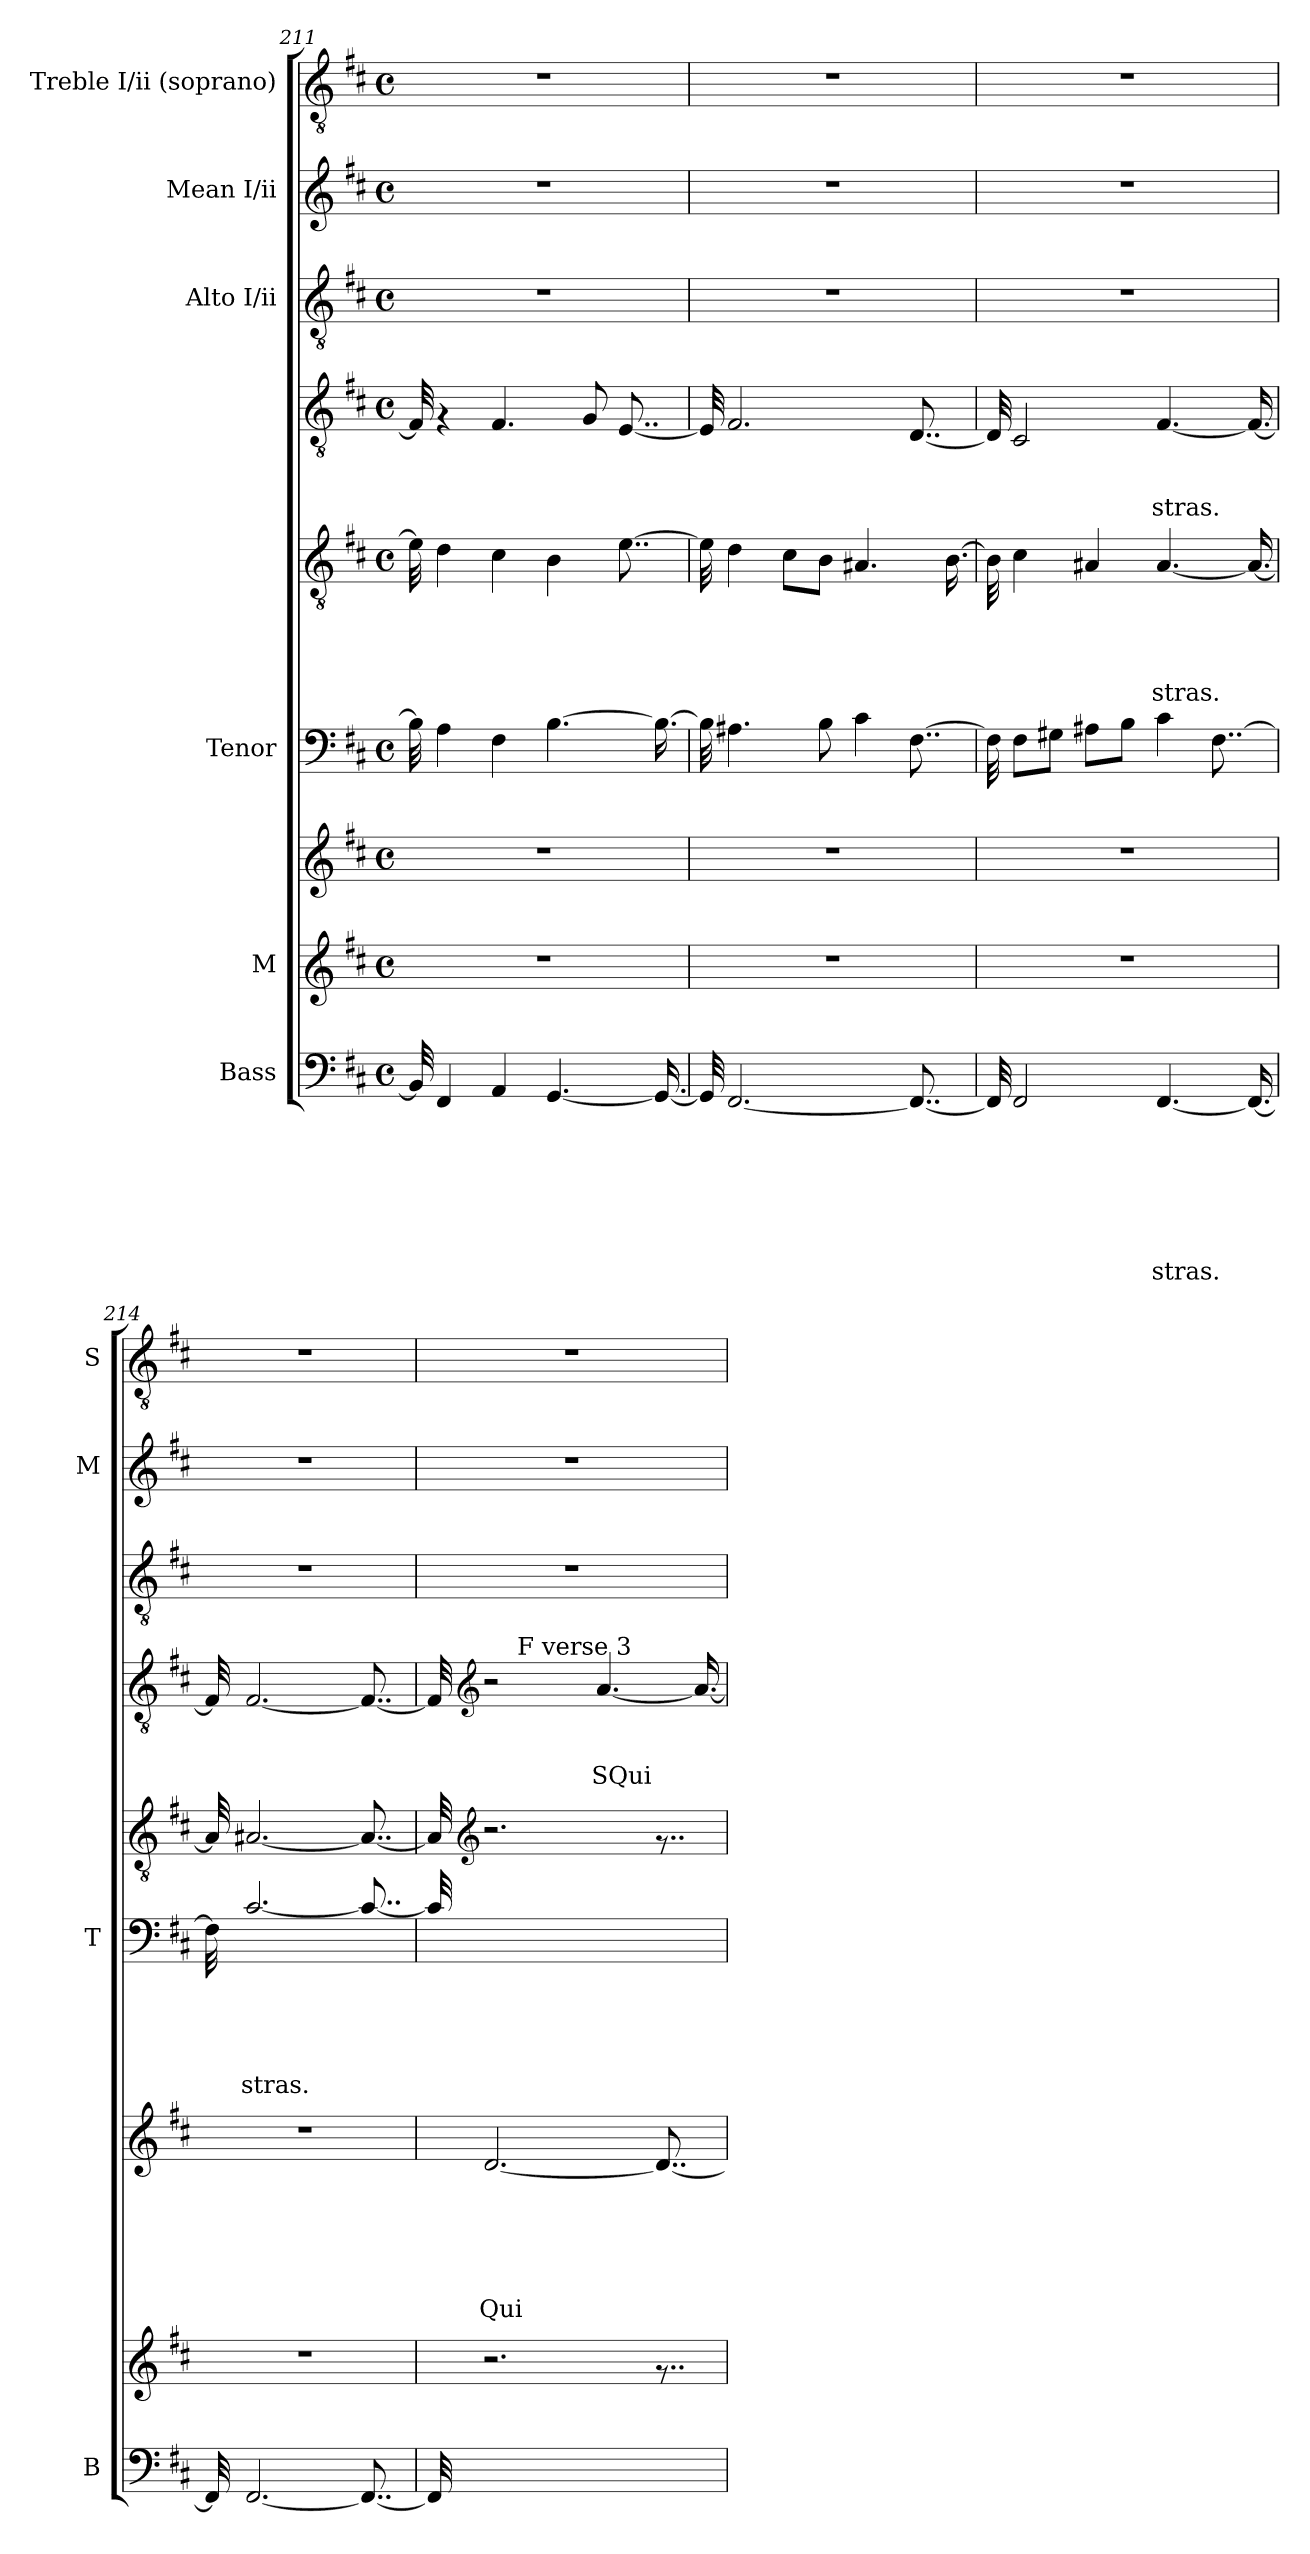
**kern	**text	**text	**text	**text	**text	**text	**text	**kern	**kern	**text	**text	**text	**text	**text	**text	**kern	**text	**text	**text	**text	**text	**kern	**text	**text	**text	**text	**kern	**text	**text	**text	**kern	**kern	**kern
*part8	*part8	*part8	*part8	*part8	*part8	*part8	*part8	*part7	*part7	*part7	*part7	*part7	*part7	*part7	*part7	*part6	*part6	*part6	*part6	*part6	*part6	*part5	*part5	*part5	*part5	*part5	*part4	*part4	*part4	*part4	*part3	*part2	*part1
*staff9	*staff9	*staff9	*staff9	*staff9	*staff9	*staff9	*staff9	*staff8	*staff7	*staff7	*staff7	*staff7	*staff7	*staff7	*staff7	*staff6	*staff6	*staff6	*staff6	*staff6	*staff6	*staff5	*staff5	*staff5	*staff5	*staff5	*staff4	*staff4	*staff4	*staff4	*staff3	*staff2	*staff1
*I"Bass	*	*	*	*	*	*	*	*I"M	*	*	*	*	*	*	*	*I"Tenor	*	*	*	*	*	*	*	*	*	*	*	*	*	*	*I"Alto I/ii	*I"Mean I/ii	*I"Treble I/ii (soprano)
*I'B	*	*	*	*	*	*	*	*	*	*	*	*	*	*	*	*I'T	*	*	*	*	*	*	*	*	*	*	*	*	*	*	*	*I'M	*I'S
*clefF4	*	*	*	*	*	*	*	*clefG2	*clefG2	*	*	*	*	*	*	*clefF4	*	*	*	*	*	*clefGv2	*	*	*	*	*clefGv2	*	*	*	*clefGv2	*clefG2	*clefGv2
*k[f#c#]	*	*	*	*	*	*	*	*k[f#c#]	*k[f#c#]	*	*	*	*	*	*	*k[f#c#]	*	*	*	*	*	*k[f#c#]	*	*	*	*	*k[f#c#]	*	*	*	*k[f#c#]	*k[f#c#]	*k[f#c#]
*D:	*	*	*	*	*	*	*	*D:	*D:	*	*	*	*	*	*	*D:	*	*	*	*	*	*D:	*	*	*	*	*D:	*	*	*	*D:	*D:	*D:
*M4/4	*	*	*	*	*	*	*	*M4/4	*M4/4	*	*	*	*	*	*	*M4/4	*	*	*	*	*	*M4/4	*	*	*	*	*M4/4	*	*	*	*M4/4	*M4/4	*M4/4
*met(c)	*	*	*	*	*	*	*	*met(c)	*met(c)	*	*	*	*	*	*	*met(c)	*	*	*	*	*	*met(c)	*	*	*	*	*met(c)	*	*	*	*met(c)	*met(c)	*met(c)
=211	=211	=211	=211	=211	=211	=211	=211	=211	=211	=211	=211	=211	=211	=211	=211	=211	=211	=211	=211	=211	=211	=211	=211	=211	=211	=211	=211	=211	=211	=211	=211	=211	=211
32BB/]	.	.	.	.	.	.	.	1r	1r	.	.	.	.	.	.	32B\]	.	.	.	.	.	32e\]	.	.	.	.	32F#/]	.	.	.	1r	1r	1r
4FF#/	.	.	.	.	.	.	.	.	.	.	.	.	.	.	.	4A\	.	.	.	.	.	4d\	.	.	.	.	4rF	.	.	.	.	.	.
4AA/	.	.	.	.	.	.	.	.	.	.	.	.	.	.	.	4F#\	.	.	.	.	.	4c#\	.	.	.	.	4.F#/	.	.	.	.	.	.
[<4.GG/	.	.	.	.	.	.	.	.	.	.	.	.	.	.	.	[>4.B\	.	.	.	.	.	4B\	.	.	.	.	.	.	.	.	.	.	.
.	.	.	.	.	.	.	.	.	.	.	.	.	.	.	.	.	.	.	.	.	.	.	.	.	.	.	8G/	.	.	.	.	.	.
.	.	.	.	.	.	.	.	.	.	.	.	.	.	.	.	.	.	.	.	.	.	[>8..e\	.	.	.	.	[<8..E/	.	.	.	.	.	.
16.GG/_	.	.	.	.	.	.	.	.	.	.	.	.	.	.	.	16.B\_	.	.	.	.	.	.	.	.	.	.	.	.	.	.	.	.	.
=212	=212	=212	=212	=212	=212	=212	=212	=212	=212	=212	=212	=212	=212	=212	=212	=212	=212	=212	=212	=212	=212	=212	=212	=212	=212	=212	=212	=212	=212	=212	=212	=212	=212
32GG/]	.	.	.	.	.	.	.	1r	1r	.	.	.	.	.	.	32B\]	.	.	.	.	.	32e\]	.	.	.	.	32E/]	.	.	.	1r	1r	1r
[<2.FF#/	.	.	.	.	.	.	.	.	.	.	.	.	.	.	.	4.A#X\	.	.	.	.	.	4d\	.	.	.	.	2.F#/	.	.	.	.	.	.
.	.	.	.	.	.	.	.	.	.	.	.	.	.	.	.	.	.	.	.	.	.	8c#\L	.	.	.	.	.	.	.	.	.	.	.
.	.	.	.	.	.	.	.	.	.	.	.	.	.	.	.	8B\	.	.	.	.	.	8B\J	.	.	.	.	.	.	.	.	.	.	.
.	.	.	.	.	.	.	.	.	.	.	.	.	.	.	.	4c#\	.	.	.	.	.	4.A#X/	.	.	.	.	.	.	.	.	.	.	.
8..FF#/_	.	.	.	.	.	.	.	.	.	.	.	.	.	.	.	[>8..F#\	.	.	.	.	.	.	.	.	.	.	[<8..D/	.	.	.	.	.	.
.	.	.	.	.	.	.	.	.	.	.	.	.	.	.	.	.	.	.	.	.	.	[>16.B\	.	.	.	.	.	.	.	.	.	.	.
=213	=213	=213	=213	=213	=213	=213	=213	=213	=213	=213	=213	=213	=213	=213	=213	=213	=213	=213	=213	=213	=213	=213	=213	=213	=213	=213	=213	=213	=213	=213	=213	=213	=213
32FF#/]	.	.	.	.	.	.	.	1r	1r	.	.	.	.	.	.	32F#\]	.	.	.	.	.	32B\]	.	.	.	.	32D/]	.	.	.	1r	1r	1r
2FF#/	.	.	.	.	.	.	.	.	.	.	.	.	.	.	.	8F#\L	.	.	.	.	.	4c#\	.	.	.	.	2C#/	.	.	.	.	.	.
.	.	.	.	.	.	.	.	.	.	.	.	.	.	.	.	8G#X\J	.	.	.	.	.	.	.	.	.	.	.	.	.	.	.	.	.
.	.	.	.	.	.	.	.	.	.	.	.	.	.	.	.	8A#X\L	.	.	.	.	.	4A#X/	.	.	.	.	.	.	.	.	.	.	.
.	.	.	.	.	.	.	.	.	.	.	.	.	.	.	.	8B\J	.	.	.	.	.	.	.	.	.	.	.	.	.	.	.	.	.
!	!	!	!	!	!	!	!LO:LY:b	!	!	!	!	!	!	!	!	!	!	!	!	!	!	!	!	!	!	!LO:LY:b	!	!	!	!LO:LY:b:rj	!	!	!
[<4.FF#/	.	.	.	.	.	.	-stras.	.	.	.	.	.	.	.	.	4c#\	.	.	.	.	.	[<4.A#/	.	.	.	-stras.	[<4.F#/	.	.	-stras.	.	.	.
.	.	.	.	.	.	.	.	.	.	.	.	.	.	.	.	[>8..F#\	.	.	.	.	.	.	.	.	.	.	.	.	.	.	.	.	.
16.FF#/_	.	.	.	.	.	.	.	.	.	.	.	.	.	.	.	.	.	.	.	.	.	16.A#/_	.	.	.	.	16.F#/_	.	.	.	.	.	.
=214	=214	=214	=214	=214	=214	=214	=214	=214	=214	=214	=214	=214	=214	=214	=214	=214	=214	=214	=214	=214	=214	=214	=214	=214	=214	=214	=214	=214	=214	=214	=214	=214	=214
32FF#/]	.	.	.	.	.	.	.	1r	1r	.	.	.	.	.	.	32F#\]	.	.	.	.	.	32A#/]	.	.	.	.	32F#/]	.	.	.	1r	1r	1r
!	!	!	!	!	!	!	!	!	!	!	!	!	!	!	!	!	!	!	!	!	!LO:LY:b	!	!	!	!	!	!	!	!	!	!	!	!
[<2.FF#/	.	.	.	.	.	.	.	.	.	.	.	.	.	.	.	[<2.c#/	.	.	.	.	-stras.	[<2.A#/	.	.	.	.	[<2.F#/	.	.	.	.	.	.
8..FF#/_	.	.	.	.	.	.	.	.	.	.	.	.	.	.	.	8..c#/_	.	.	.	.	.	8..A#/_	.	.	.	.	8..F#/_	.	.	.	.	.	.
!!LO:LB:g=z
=215	=215	=215	=215	=215	=215	=215	=215	=215	=215	=215	=215	=215	=215	=215	=215	=215	=215	=215	=215	=215	=215	=215	=215	=215	=215	=215	=215	=215	=215	=215	=215	=215	=215
*	*	*	*	*	*	*	*	*	*	*	*	*	*	*	*	*	*	*	*	*	*	*	*	*	*	*	*^	*	*	*	*	*	*
32FF#/]	.	.	.	.	.	.	.	32ryy	32ryy	.	.	.	.	.	.	32c#/]	.	.	.	.	.	32A#/]	.	.	.	.	32F#/]	8ryy	.	.	.	1r	1r	1r
*	*	*	*	*	*	*	*	*	*	*	*	*	*	*	*	*	*	*	*	*	*	*clefG2	*	*	*	*	*clefG2	*	*	*	*	*	*	*
!	!	!	!	!	!	!	!	!	!	!	!	!	!	!	!LO:LY:b	!	!	!	!	!	!	!	!	!	!	!	!	!	!	!	!	!	!	!
32%31ryy	.	.	.	.	.	.	.	2.r	[<2.d/	.	.	.	.	.	Qui	32%31ryy	.	.	.	.	.	2.r	.	.	.	.	2r	.	.	.	.	.	.	.
!	!	!	!	!	!	!	!	!	!	!	!	!	!	!	!	!	!	!	!	!	!	!	!	!	!	!	!	!LO:TX:a:t=F verse 3	!	!	!	!	!	!
.	.	.	.	.	.	.	.	.	.	.	.	.	.	.	.	.	.	.	.	.	.	.	.	.	.	.	.	2..ryy	.	.	.	.	.	.
!	!	!	!	!	!	!	!	!	!	!	!	!	!	!	!	!	!	!	!	!	!	!	!	!	!	!	!	!	!	!	!LO:LY:b:rj	!	!	!
.	.	.	.	.	.	.	.	.	.	.	.	.	.	.	.	.	.	.	.	.	.	.	.	.	.	.	[<4.a/	.	.	.	SQui	.	.	.
.	.	.	.	.	.	.	.	8..rf	8..d/_	.	.	.	.	.	.	.	.	.	.	.	.	8..rf	.	.	.	.	.	.	.	.	.	.	.	.
.	.	.	.	.	.	.	.	.	.	.	.	.	.	.	.	.	.	.	.	.	.	.	.	.	.	.	16.a/_	.	.	.	.	.	.	.
*	*	*	*	*	*	*	*	*	*	*	*	*	*	*	*	*	*	*	*	*	*	*	*	*	*	*	*v	*v	*	*	*	*	*	*
=	=	=	=	=	=	=	=	=	=	=	=	=	=	=	=	=	=	=	=	=	=	=	=	=	=	=	=	=	=	=	=	=	=
*-	*-	*-	*-	*-	*-	*-	*-	*-	*-	*-	*-	*-	*-	*-	*-	*-	*-	*-	*-	*-	*-	*-	*-	*-	*-	*-	*-	*-	*-	*-	*-	*-	*-
